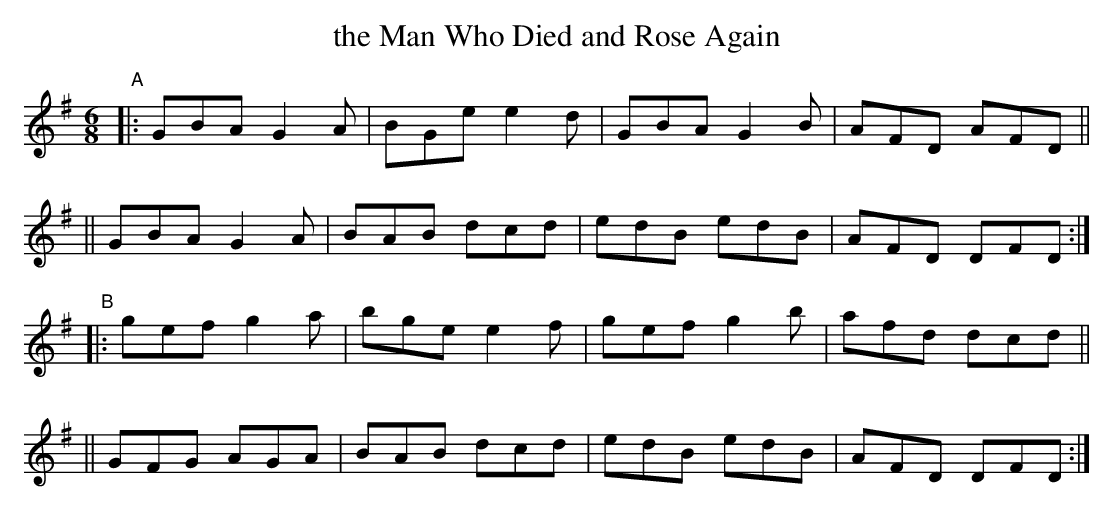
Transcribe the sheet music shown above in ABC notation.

X:1
T: the Man Who Died and Rose Again
M: 6/8
L: 1/8
K: G
"^A"\
|: GBA G2A | BGe e2d | GBA G2B | AFD AFD ||
|| GBA G2A | BAB dcd | edB edB | AFD DFD :|
"^B"\
|: gef g2a | bge e2f | gef g2b | afd dcd ||
|| GFG AGA | BAB dcd | edB edB | AFD DFD :|
